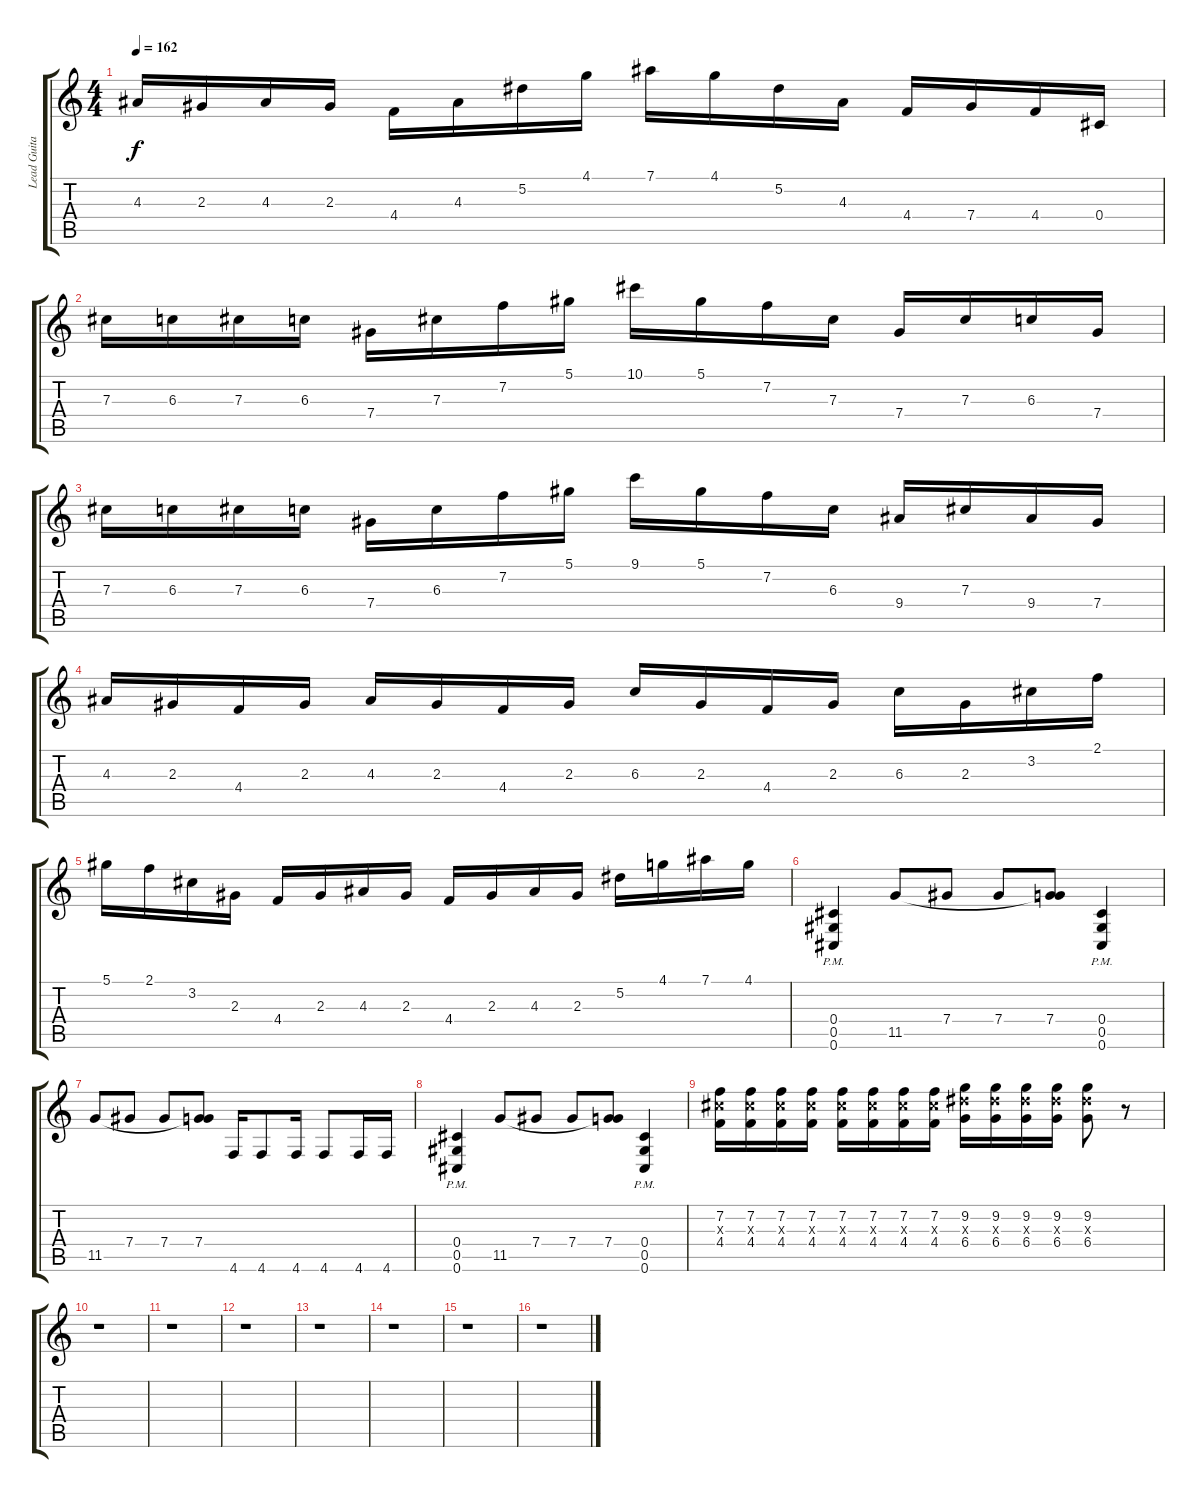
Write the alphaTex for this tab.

\track ("Lead Guitar" "Lead Guita") {instrument distortionguitar}
\staff {score tabs}
\tuning (Eb4 Bb3 Gb3 Db3 Ab2 Db2) {hide}
\ts (4 4)
\tempo 162
\clef g2
\ks c
4.3.16{dy f} 2.3.16 4.3.16 2.3.16 4.4.16 4.3.16 5.2.16 4.1.16 7.1.16 4.1.16 5.2.16 4.3.16 4.4.16 7.4.16 4.4.16 0.4.16 |
7.3.16 6.3.16 7.3.16 6.3.16 7.4.16 7.3.16 7.2.16 5.1.16 10.1.16 5.1.16 7.2.16 7.3.16 7.4.16 7.3.16 6.3.16 7.4.16 |
7.3.16 6.3.16 7.3.16 6.3.16 7.4.16 6.3.16 7.2.16 5.1.16 9.1.16 5.1.16 7.2.16 6.3.16 9.4.16 7.3.16 9.4.16 7.4.16 |
4.3.16 2.3.16 4.4.16 2.3.16 4.3.16 2.3.16 4.4.16 2.3.16 6.3.16 2.3.16 4.4.16 2.3.16 6.3.16 2.3.16 3.2.16 2.1.16 |
5.1.16 2.1.16 3.2.16 2.3.16 4.4.16 2.3.16 4.3.16 2.3.16 4.4.16 2.3.16 4.3.16 2.3.16 5.2.16 4.1.16 7.1.16 4.1.16 |
(0.4{pm} 0.5{pm} 0.6{pm}).4 11.5.8 7.4.8 7.4.8 (7.4 11.5{t}).8 (0.4{pm} 0.5{pm} 0.6{pm}).4 |
11.5.8 7.4.8 7.4.8 (7.4 11.5{t}).8 4.6.16 4.6.8 4.6.16 4.6.8 4.6.16 4.6.16 |
(0.4{pm} 0.5{pm} 0.6{pm}).4 11.5.8 7.4.8 7.4.8 (7.4 11.5{t}).8 (0.4{pm} 0.5{pm} 0.6{pm}).4 |
(7.2 7.3{x} 4.4).16 (7.2 7.3{x} 4.4).16 (7.2 7.3{x} 4.4).16 (7.2 7.3{x} 4.4).16 (7.2 7.3{x} 4.4).16 (7.2 7.3{x} 4.4).16 (7.2 7.3{x} 4.4).16 (7.2 7.3{x} 4.4).16 (9.2 9.3{x} 6.4).16 (9.2 9.3{x} 6.4).16 (9.2 9.3{x} 6.4).16 (9.2 9.3{x} 6.4).16 (9.2 9.3{x} 6.4).8 r.8 |
r.1 |
r.1 |
r.1 |
r.1 |
r.1 |
r.1 |
r.1
